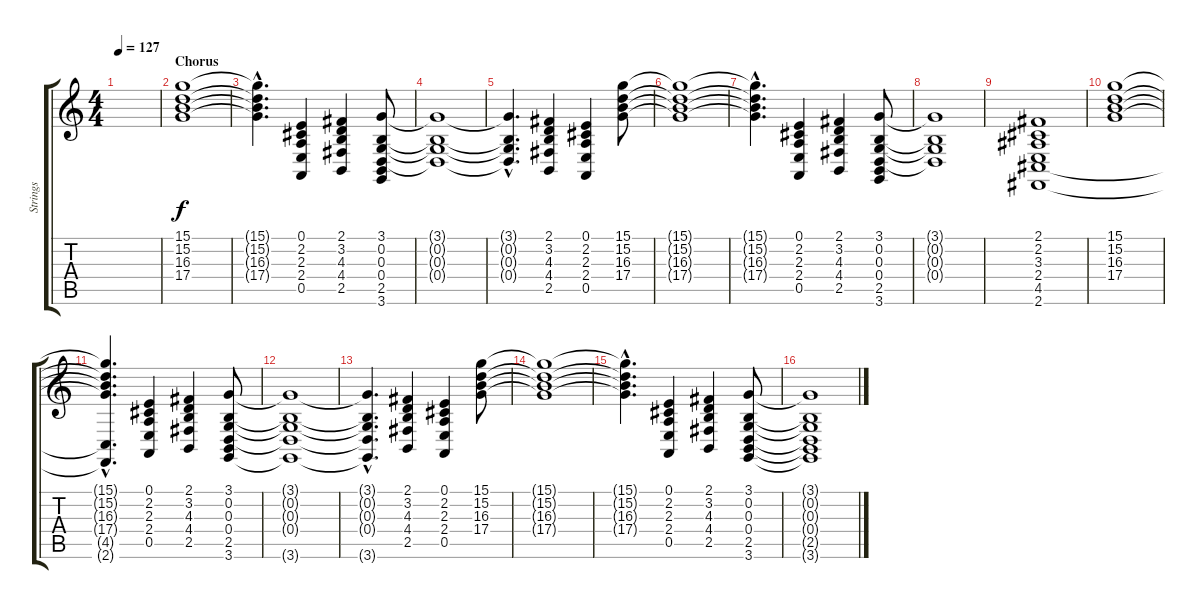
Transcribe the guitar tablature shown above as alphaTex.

\track ("Strings" "Strings") {instrument stringensemble2}
\staff {score tabs}
\tuning (E4 B3 G3 D3 A2 E2) {hide}
\ts (4 4)
\tempo 127
\clef g2
\ks c
|
\section ("" "Chorus")
(15.1 15.2 16.3 17.4).1{volume 9} |
(15.1{hac t} 15.2{hac t} 16.3{hac t} 17.4{hac t}).4{d} (0.1 2.2 2.3 2.4 0.5).4 (2.1 3.2 4.3 4.4 2.5).4 (3.1 0.2 0.3 0.4 2.5 3.6).8 |
(3.1{t} 0.2{t} 0.3{t} 0.4{t}).1 |
(3.1{hac t} 0.2{hac t} 0.3{hac t} 0.4{hac t}).4{d} (2.1 3.2 4.3 4.4 2.5).4 (0.1 2.2 2.3 2.4 0.5).4 (15.1 15.2 16.3 17.4).8 |
(15.1{t} 15.2{t} 16.3{t} 17.4{t}).1 |
(15.1{hac t} 15.2{hac t} 16.3{hac t} 17.4{hac t}).4{d} (0.1 2.2 2.3 2.4 0.5).4 (2.1 3.2 4.3 4.4 2.5).4 (3.1 0.2 0.3 0.4 2.5 3.6).8 |
(3.1{t} 0.2{t} 0.3{t} 0.4{t}).1 |
(2.1 2.2 3.3 2.4 4.5 2.6).1 |
(15.1 15.2 16.3 17.4).1 |
(15.1{hac t} 15.2{hac t} 16.3{hac t} 17.4{hac t} 4.5{hac t} 2.6{hac t}).4{d} (0.1 2.2 2.3 2.4 0.5).4 (2.1 3.2 4.3 4.4 2.5).4 (3.1 0.2 0.3 0.4 2.5 3.6).8 |
(3.1{t} 0.2{t} 0.3{t} 0.4{t} 3.6{t}).1 |
(3.1{hac t} 0.2{hac t} 0.3{hac t} 0.4{hac t} 3.6{hac t}).4{d} (2.1 3.2 4.3 4.4 2.5).4 (0.1 2.2 2.3 2.4 0.5).4 (15.1 15.2 16.3 17.4).8 |
(15.1{t} 15.2{t} 16.3{t} 17.4{t}).1 |
(15.1{hac t} 15.2{hac t} 16.3{hac t} 17.4{hac t}).4{d} (0.1 2.2 2.3 2.4 0.5).4 (2.1 3.2 4.3 4.4 2.5).4 (3.1 0.2 0.3 0.4 2.5 3.6).8 |
(3.1{t} 0.2{t} 0.3{t} 0.4{t} 2.5{t} 3.6{t}).1
